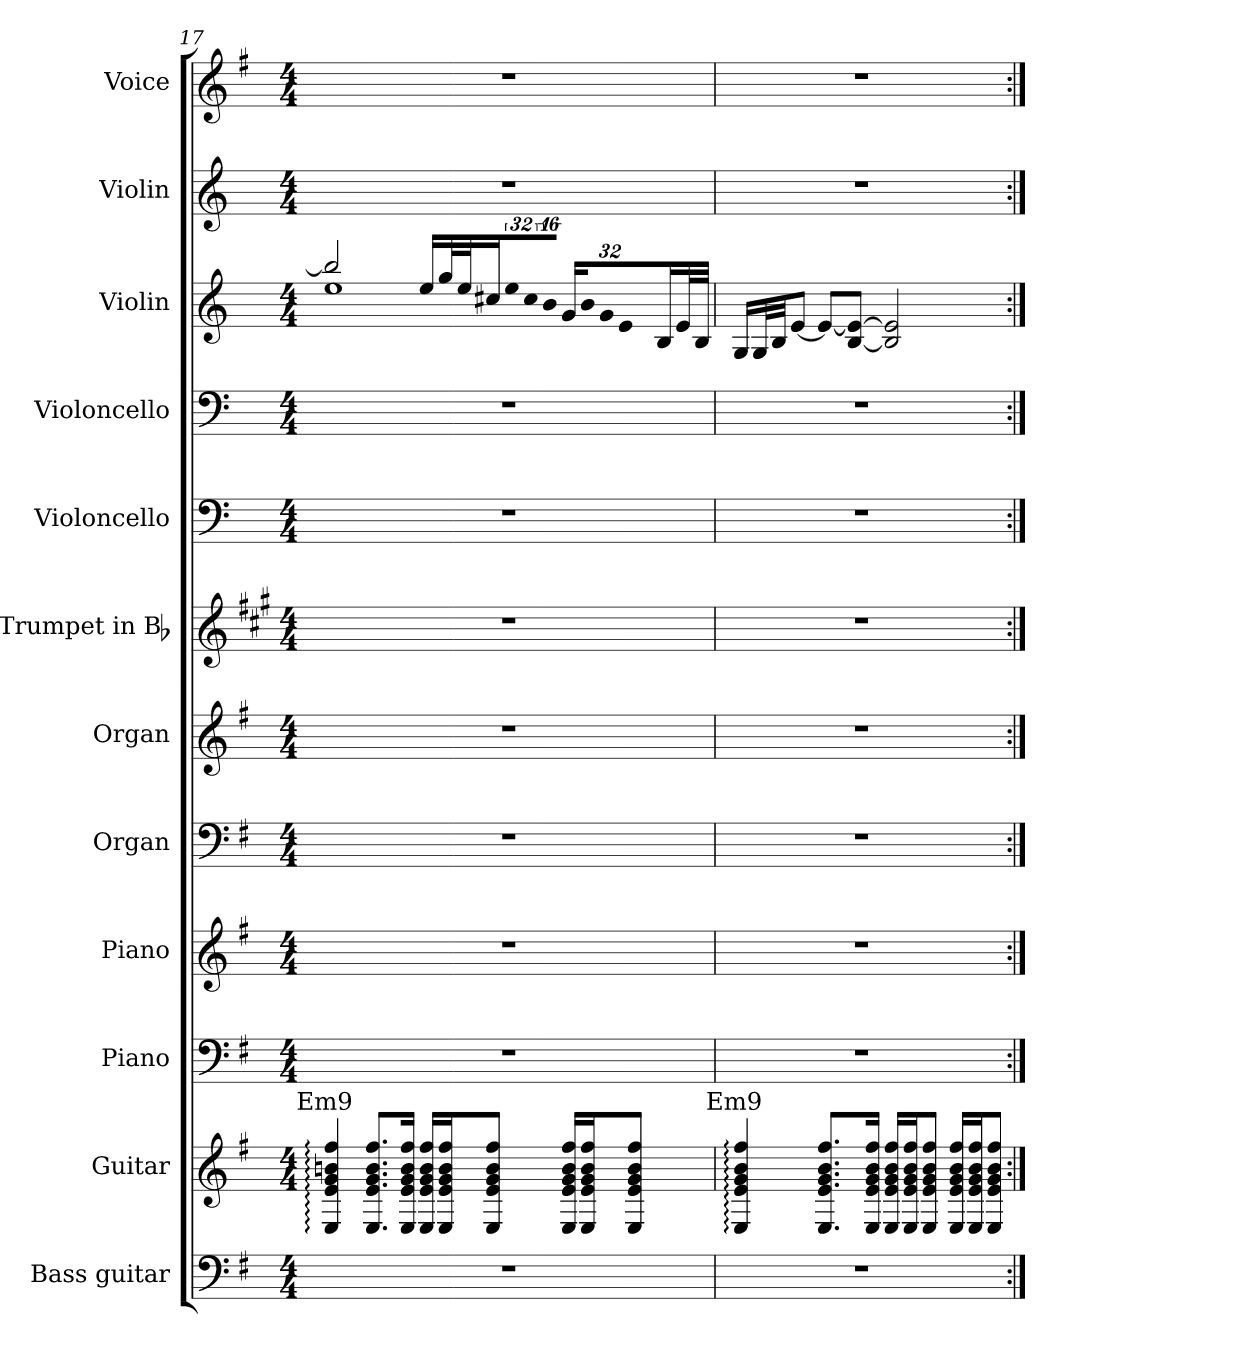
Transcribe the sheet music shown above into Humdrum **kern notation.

**kern	**kern	**kern	**kern	**kern	**kern	**kern	**kern	**kern	**kern	**kern	**kern
*part12	*part11	*part10	*part9	*part8	*part7	*part6	*part5	*part4	*part3	*part2	*part1
*staff12	*staff11	*staff10	*staff9	*staff8	*staff7	*staff6	*staff5	*staff4	*staff3	*staff2	*staff1
*I"Bass guitar	*I"Guitar	*I"Piano	*I"Piano	*I"Organ	*I"Organ	*I"Trumpet in Bb	*I"Violoncello	*I"Violoncello	*I"Violin	*I"Violin	*I"Voice
*I'Bass	*I'Guit.	*I'Pno	*I'Pno	*I'Org.	*I'Org.	*I'Tpt	*I'Vc.	*I'Vc.	*I'Vln	*I'Vln	*I'Voice
!!LO:LB:g=z
*clefF4	*clefG2	*clefF4	*clefG2	*clefF4	*clefG2	*clefG2	*clefF4	*clefF4	*clefG2	*clefG2	*clefG2
*ITrd7c12	*ITrd7c12	*	*	*	*	*ITrd1c2	*	*	*	*	*
*k[f#]	*k[f#]	*k[f#]	*k[f#]	*k[f#]	*k[f#]	*k[f#]	*k[]	*k[]	*k[]	*k[]	*k[f#]
*G:	*G:	*G:	*G:	*G:	*G:	*G:	*C:	*C:	*C:	*C:	*G:
*M4/4	*M4/4	*M4/4	*M4/4	*M4/4	*M4/4	*M4/4	*M4/4	*M4/4	*M4/4	*M4/4	*M4/4
=17	=17	=17	=17	=17	=17	=17	=17	=17	=17	=17	=17
*	*	*	*	*	*	*	*	*	*^	*	*
!	!LO:TX:a:cj:t=Em9	!	!	!	!	!	!	!	!	!	!	!
1r	4EEi/: 4Ei: 4Gi: 4Bni: 4f#i:	1r	1r	1r	1r	1r	1r	1r	2bbi/]	1eei	1r	1r
.	8.EEi/ 8.Ei 8.Gi 8.Bi 8.f#iL	.	.	.	.	.	.	.	.	.	.	.
.	16EEi/ 16Ei 16Gi 16Bi 16f#iJk	.	.	.	.	.	.	.	.	.	.	.
.	16EEi/ 16Ei 16Gi 16Bi 16f#iLL	.	.	.	.	.	.	.	16eei/LL	.	.	.
.	16EEi/ 16Ei 16Gi 16Bi 16f#iJ	.	.	.	.	.	.	.	32ggi/L	.	.	.
.	.	.	.	.	.	.	.	.	32eei/J	.	.	.
.	8EEi/ 8Ei 8Gi 8Bi 8f#iJ	.	.	.	.	.	.	.	16cc#Xi/	.	.	.
!	!	!	!	!	!	!	!	!	!LO:N:vis=32	!	!	!
.	.	.	.	.	.	.	.	.	1024%21eei/L	.	.	.
!	!	!	!	!	!	!	!	!	!LO:N:vis=32	!	!	!
.	.	.	.	.	.	.	.	.	1024%21cc#i/	.	.	.
!	!	!	!	!	!	!	!	!	!LO:N:vis=32	!	!	!
.	.	.	.	.	.	.	.	.	512%11bi/JJJ	.	.	.
.	16EEi/ 16Ei 16Gi 16Bi 16f#iLL	.	.	.	.	.	.	.	16gi/LL	.	.	.
!	!	!	!	!	!	!	!	!	!LO:N:vis=32	!	!	!
.	16EEi/ 16Ei 16Gi 16Bi 16f#iJ	.	.	.	.	.	.	.	1024%21bi/L	.	.	.
!	!	!	!	!	!	!	!	!	!LO:N:vis=32	!	!	!
.	.	.	.	.	.	.	.	.	1024%21gi/	.	.	.
!	!	!	!	!	!	!	!	!	!LO:N:vis=32	!	!	!
.	.	.	.	.	.	.	.	.	512%11ei/J	.	.	.
.	8EEi/ 8Ei 8Gi 8Bi 8f#iJ	.	.	.	.	.	.	.	16Bi/	.	.	.
.	.	.	.	.	.	.	.	.	32ei/L	.	.	.
.	.	.	.	.	.	.	.	.	32Bi/JJJ	.	.	.
*	*	*	*	*	*	*	*	*	*v	*v	*	*
=18	=18	=18	=18	=18	=18	=18	=18	=18	=18	=18	=18
!	!LO:TX:a:cj:t=Em9	!	!	!	!	!	!	!	!	!	!
1r	4EEi/: 4Ei: 4Gi: 4Bi: 4f#i:	1r	1r	1r	1r	1r	1r	1r	16Gi/LL	1r	1r
.	.	.	.	.	.	.	.	.	32Gi/L	.	.
.	.	.	.	.	.	.	.	.	32Bi/JJ	.	.
.	.	.	.	.	.	.	.	.	[8ei/J	.	.
.	8.EEi/ 8.Ei 8.Gi 8.Bi 8.f#iL	.	.	.	.	.	.	.	8ei/L_	.	.
.	.	.	.	.	.	.	.	.	[8Bi/ 8ei_J	.	.
.	16EEi/ 16Ei 16Gi 16Bi 16f#iJk	.	.	.	.	.	.	.	.	.	.
.	16EEi/ 16Ei 16Gi 16Bi 16f#iLL	.	.	.	.	.	.	.	2Bi/] 2ei]	.	.
.	16EEi/ 16Ei 16Gi 16Bi 16f#iJ	.	.	.	.	.	.	.	.	.	.
.	8EEi/ 8Ei 8Gi 8Bi 8f#iJ	.	.	.	.	.	.	.	.	.	.
.	16EEi/ 16Ei 16Gi 16Bi 16f#iLL	.	.	.	.	.	.	.	.	.	.
.	16EEi/ 16Ei 16Gi 16Bi 16f#iJ	.	.	.	.	.	.	.	.	.	.
.	8EEi/ 8Ei 8Gi 8Bi 8f#iJ	.	.	.	.	.	.	.	.	.	.
=:|!	=:|!	=:|!	=:|!	=:|!	=:|!	=:|!	=:|!	=:|!	=:|!	=:|!	=:|!
*-	*-	*-	*-	*-	*-	*-	*-	*-	*-	*-	*-
